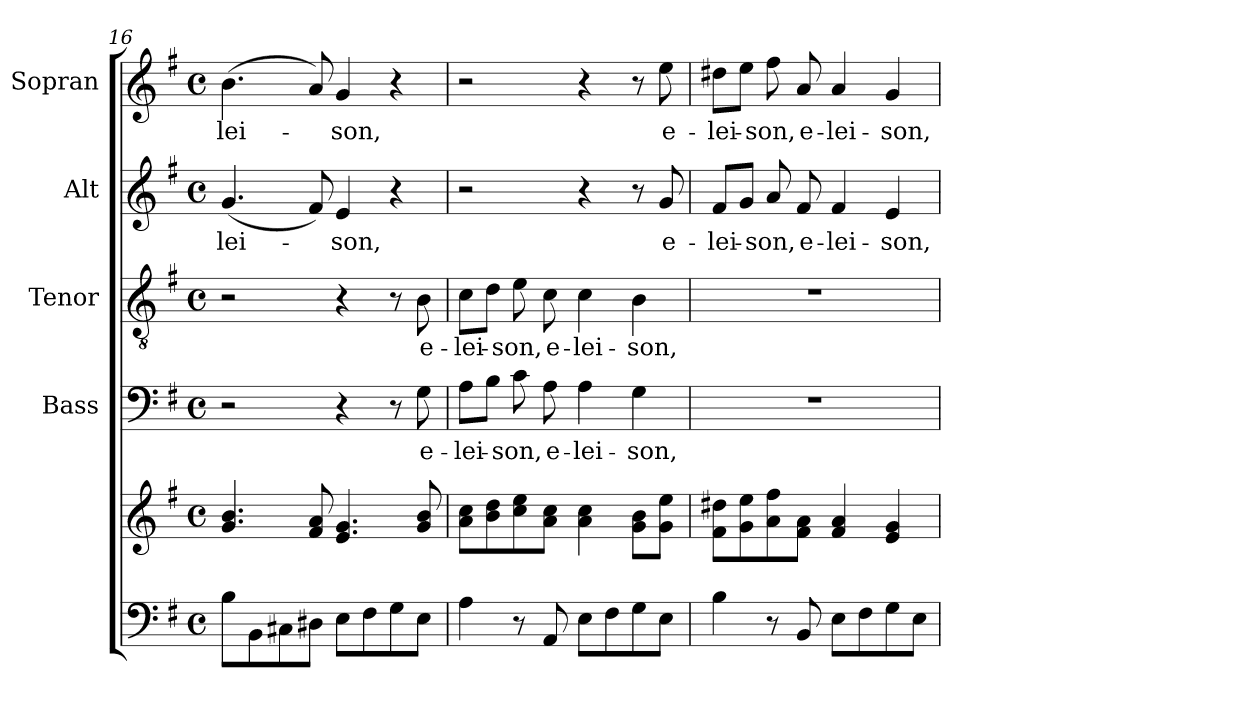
**kern	**kern	**kern	**text	**kern	**text	**kern	**text	**kern	**text
*part5	*part5	*part4	*part4	*part3	*part3	*part2	*part2	*part1	*part1
*staff6	*staff5	*staff4	*staff4	*staff3	*staff3	*staff2	*staff2	*staff1	*staff1
*	*	*I"Bass	*	*I"Tenor	*	*I"Alt	*	*I"Sopran	*
*	*	*I'B.	*	*I'T.	*	*I'A.	*	*I'S.	*
!!LO:PB:g=z
*clefF4	*clefG2	*clefF4	*	*clefGv2	*	*clefG2	*	*clefG2	*
*k[f#]	*k[f#]	*k[f#]	*	*k[f#]	*	*k[f#]	*	*k[f#]	*
*G:	*G:	*G:	*	*G:	*	*G:	*	*G:	*
*M4/4	*M4/4	*M4/4	*	*M4/4	*	*M4/4	*	*M4/4	*
*met(c)	*met(c)	*met(c)	*	*met(c)	*	*met(c)	*	*met(c)	*
=16	=16	=16	=16	=16	=16	=16	=16	=16	=16
!	!	!	!	!	!	!	!LO:LY:b	!	!LO:LY:b
8B\L	4.g/ 4.b/	2r	.	2r	.	(<4.g/	-lei-	(>4.b\	-lei-
8BB\	.	.	.	.	.	.	.	.	.
8C#X\	.	.	.	.	.	.	.	.	.
8D#X\J	8f#/ 8a/	.	.	.	.	8f#/)	.	8a/)	.
!	!	!	!	!	!	!	!LO:LY:b	!	!LO:LY:b
8E\L	4.e/ 4.g/	4r	.	4r	.	4e/	-son,	4g/	-son,
8F#\	.	.	.	.	.	.	.	.	.
8G\	.	8r	.	8r	.	4r	.	4r	.
!	!	!	!LO:LY:b	!	!LO:LY:b	!	!	!	!
8E\J	8g/ 8b/	8G\	e-	8B\	e-	.	.	.	.
=17	=17	=17	=17	=17	=17	=17	=17	=17	=17
!	!	!	!LO:LY:b	!	!LO:LY:b	!	!	!	!
4A\	8a\ 8cc\L	8A\L	-lei-	8c\L	-lei-	2r	.	2r	.
.	8b\ 8dd\	8B\J	.	8d\J	.	.	.	.	.
!	!	!	!LO:LY:b	!	!LO:LY:b	!	!	!	!
8r	8cc\ 8ee\	8c\	-son,	8e\	-son,	.	.	.	.
!	!	!	!LO:LY:b	!	!LO:LY:b	!	!	!	!
8AA/	8a\ 8cc\J	8A\	e-	8c\	e-	.	.	.	.
!	!	!	!LO:LY:b	!	!LO:LY:b	!	!	!	!
8E\L	4a\ 4cc\	4A\	-lei-	4c\	-lei-	4r	.	4r	.
8F#\	.	.	.	.	.	.	.	.	.
!	!	!	!LO:LY:b	!	!LO:LY:b	!	!	!	!
8G\	8g\ 8b\L	4G\	-son,	4B\	-son,	8r	.	8r	.
!	!	!	!	!	!	!	!LO:LY:b	!	!LO:LY:b
8E\J	8g\ 8ee\J	.	.	.	.	8g/	e-	8ee\	e-
=18	=18	=18	=18	=18	=18	=18	=18	=18	=18
!	!	!	!	!	!	!	!LO:LY:b	!	!LO:LY:b
4B\	8f#\ 8dd#X\L	1r	.	1r	.	8f#/L	-lei-	8dd#X\L	-lei-
.	8g\ 8ee\	.	.	.	.	8g/J	.	8ee\J	.
!	!	!	!	!	!	!	!LO:LY:b	!	!LO:LY:b
8r	8a\ 8ff#\	.	.	.	.	8a/	-son,	8ff#\	-son,
!	!	!	!	!	!	!	!LO:LY:b	!	!LO:LY:b
8BB/	8f#\ 8a\J	.	.	.	.	8f#/	e-	8a/	e-
!	!	!	!	!	!	!	!LO:LY:b	!	!LO:LY:b
8E\L	4f#/ 4a/	.	.	.	.	4f#/	-lei-	4a/	-lei-
8F#\	.	.	.	.	.	.	.	.	.
!	!	!	!	!	!	!	!LO:LY:b	!	!LO:LY:b
8G\	4e/ 4g/	.	.	.	.	4e/	-son,	4g/	-son,
8E\J	.	.	.	.	.	.	.	.	.
=	=	=	=	=	=	=	=	=	=
*-	*-	*-	*-	*-	*-	*-	*-	*-	*-
